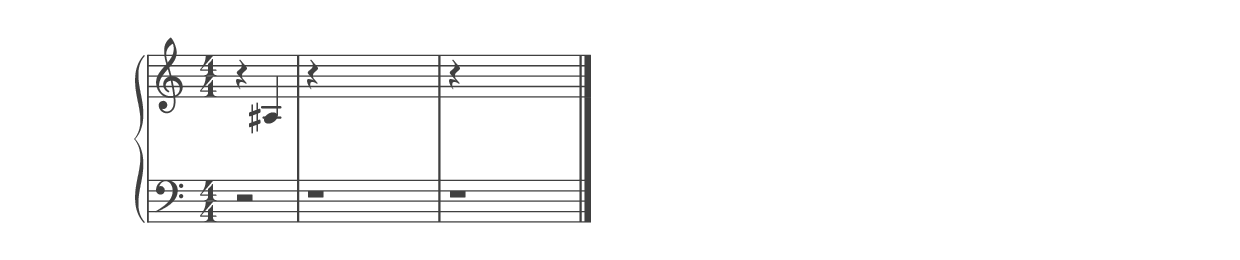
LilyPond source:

%% ----------------------------------------------------------------------------
%% Generated on: 2019 January 05
%% Note Name: A3#
%% Octave: 3
%% Clef: treble
%% Filename: 052-38-3-treble-A3#
%% ----------------------------------------------------------------------------

\version "2.19.82"

\include "../piano_note_colors.ly"

\header {
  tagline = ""
}

upper = {
  \clef treble
  \numericTimeSignature
  % treble note
  r4 ais4
  % treble octave (hidden)
  r4 \hideNotes ais,4 ais4 ais'4
  % treble octave (hidden) repeat
  \unHideNotes
  r4 \hideNotes ais,4 ais4 ais'4
  \bar "|."
}

lower = {
  \clef bass
  \numericTimeSignature
  % bass note in color
  r2
  % bass octave (hidden)
  r1
  % bass octave (hidden) repeat
  \unHideNotes
  r1
}

\score {
  \new PianoStaff <<
    \context Score
    \applyContext #(override-color-for-all-grobs default-black)
    \time 4/4
    \partial 2
    \new Staff = upper { \upper }
    \new Staff = lower { \lower }
  >>
  \layout { }
  \midi { }
}